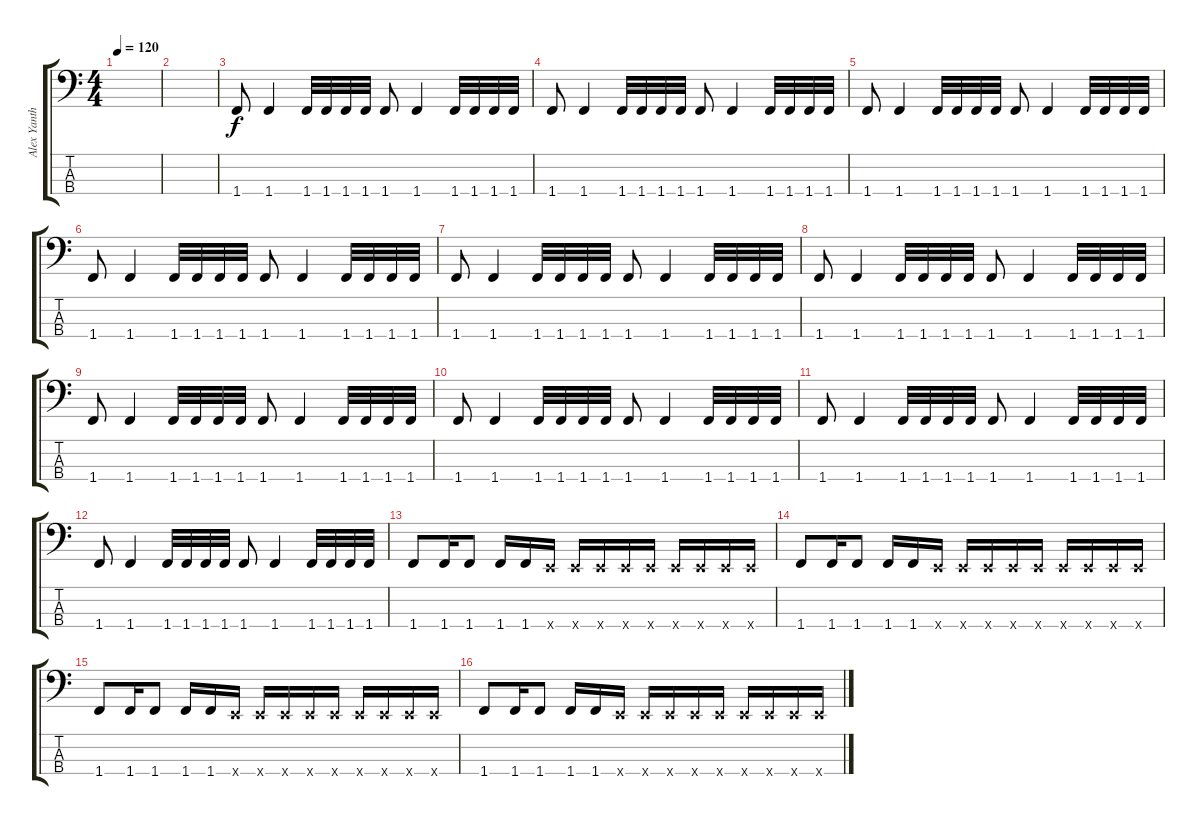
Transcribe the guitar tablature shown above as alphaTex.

\track ("Alex Yanthar" "Alex Yanth") {instrument electricbasspick}
\staff {score tabs}
\tuning (G2 D2 A1 E1) {hide}
\ts (4 4)
\tempo 120
\clef f4
\ks c
|
|
1.4.8 1.4.4 1.4.32 1.4.32 1.4.32 1.4.32 1.4.8 1.4.4 1.4.32 1.4.32 1.4.32 1.4.32 |
1.4.8 1.4.4 1.4.32 1.4.32 1.4.32 1.4.32 1.4.8 1.4.4 1.4.32 1.4.32 1.4.32 1.4.32 |
1.4.8 1.4.4 1.4.32 1.4.32 1.4.32 1.4.32 1.4.8 1.4.4 1.4.32 1.4.32 1.4.32 1.4.32 |
1.4.8 1.4.4 1.4.32 1.4.32 1.4.32 1.4.32 1.4.8 1.4.4 1.4.32 1.4.32 1.4.32 1.4.32 |
1.4.8 1.4.4 1.4.32 1.4.32 1.4.32 1.4.32 1.4.8 1.4.4 1.4.32 1.4.32 1.4.32 1.4.32 |
1.4.8 1.4.4 1.4.32 1.4.32 1.4.32 1.4.32 1.4.8 1.4.4 1.4.32 1.4.32 1.4.32 1.4.32 |
1.4.8 1.4.4 1.4.32 1.4.32 1.4.32 1.4.32 1.4.8 1.4.4 1.4.32 1.4.32 1.4.32 1.4.32 |
1.4.8 1.4.4 1.4.32 1.4.32 1.4.32 1.4.32 1.4.8 1.4.4 1.4.32 1.4.32 1.4.32 1.4.32 |
1.4.8 1.4.4 1.4.32 1.4.32 1.4.32 1.4.32 1.4.8 1.4.4 1.4.32 1.4.32 1.4.32 1.4.32 |
1.4.8 1.4.4 1.4.32 1.4.32 1.4.32 1.4.32 1.4.8 1.4.4 1.4.32 1.4.32 1.4.32 1.4.32 |
1.4.8 1.4.16 1.4.8 1.4.16 1.4.16 0.4{x}.16 0.4{x}.16 0.4{x}.16 0.4{x}.16 0.4{x}.16 0.4{x}.16 0.4{x}.16 0.4{x}.16 0.4{x}.16 |
1.4.8 1.4.16 1.4.8 1.4.16 1.4.16 0.4{x}.16 0.4{x}.16 0.4{x}.16 0.4{x}.16 0.4{x}.16 0.4{x}.16 0.4{x}.16 0.4{x}.16 0.4{x}.16 |
1.4.8 1.4.16 1.4.8 1.4.16 1.4.16 0.4{x}.16 0.4{x}.16 0.4{x}.16 0.4{x}.16 0.4{x}.16 0.4{x}.16 0.4{x}.16 0.4{x}.16 0.4{x}.16 |
1.4.8 1.4.16 1.4.8 1.4.16 1.4.16 0.4{x}.16 0.4{x}.16 0.4{x}.16 0.4{x}.16 0.4{x}.16 0.4{x}.16 0.4{x}.16 0.4{x}.16 0.4{x}.16
